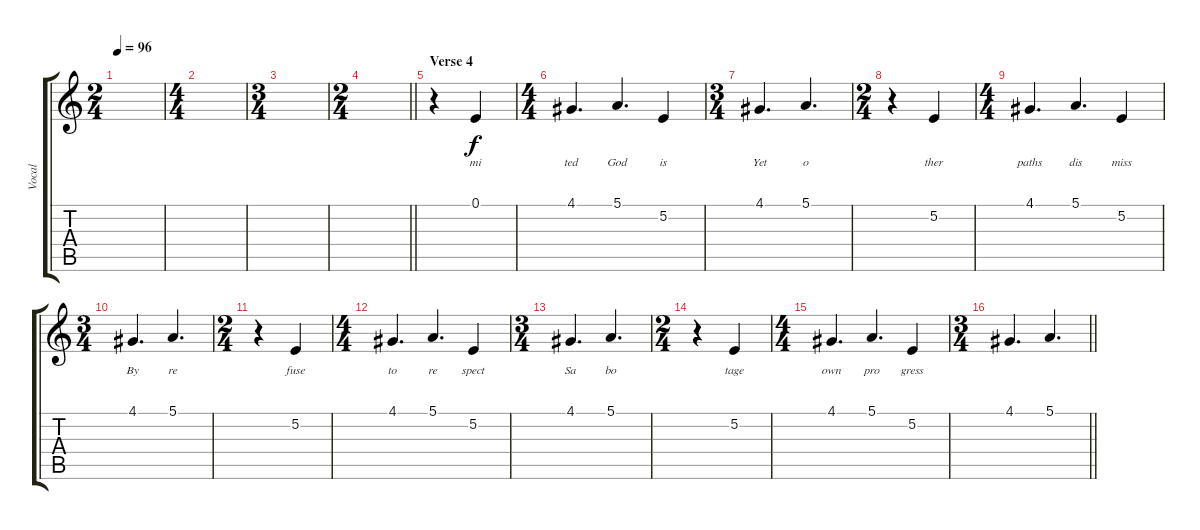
\track ("Vocal" "Vocal") {instrument acousticgrandpiano}
\staff {score tabs}
\tuning (E4 B3 G3 D3 A2 E2) {hide}
\ts (2 4)
\tempo 96
\clef g2
\ks c
|
\ts (4 4)
|
\ts (3 4)
|
\ts (2 4)
\barLineRight lightlight
|
\section ("" "Verse 4")
r.4 0.1.4{lyrics (0 "mi") lyrics (1 "") lyrics (2 "") lyrics (3 "") lyrics (4 "")} |
\ts (4 4)
4.1.4{d lyrics (0 "ted") lyrics (1 "") lyrics (2 "") lyrics (3 "") lyrics (4 "")} 5.1.4{d lyrics (0 "God") lyrics (1 "") lyrics (2 "") lyrics (3 "") lyrics (4 "")} 5.2.4{lyrics (0 "is") lyrics (1 "") lyrics (2 "") lyrics (3 "") lyrics (4 "")} |
\ts (3 4)
4.1.4{d lyrics (0 "Yet") lyrics (1 "") lyrics (2 "") lyrics (3 "") lyrics (4 "")} 5.1.4{d lyrics (0 "o") lyrics (1 "") lyrics (2 "") lyrics (3 "") lyrics (4 "")} |
\ts (2 4)
r.4 5.2.4{lyrics (0 "ther") lyrics (1 "") lyrics (2 "") lyrics (3 "") lyrics (4 "")} |
\ts (4 4)
4.1.4{d lyrics (0 "paths") lyrics (1 "") lyrics (2 "") lyrics (3 "") lyrics (4 "")} 5.1.4{d lyrics (0 "dis") lyrics (1 "") lyrics (2 "") lyrics (3 "") lyrics (4 "")} 5.2.4{lyrics (0 "miss") lyrics (1 "") lyrics (2 "") lyrics (3 "") lyrics (4 "")} |
\ts (3 4)
4.1.4{d lyrics (0 "By") lyrics (1 "") lyrics (2 "") lyrics (3 "") lyrics (4 "")} 5.1.4{d lyrics (0 "re") lyrics (1 "") lyrics (2 "") lyrics (3 "") lyrics (4 "")} |
\ts (2 4)
r.4 5.2.4{lyrics (0 "fuse") lyrics (1 "") lyrics (2 "") lyrics (3 "") lyrics (4 "")} |
\ts (4 4)
4.1.4{d lyrics (0 "to") lyrics (1 "") lyrics (2 "") lyrics (3 "") lyrics (4 "")} 5.1.4{d lyrics (0 "re") lyrics (1 "") lyrics (2 "") lyrics (3 "") lyrics (4 "")} 5.2.4{lyrics (0 "spect") lyrics (1 "") lyrics (2 "") lyrics (3 "") lyrics (4 "")} |
\ts (3 4)
4.1.4{d lyrics (0 "Sa") lyrics (1 "") lyrics (2 "") lyrics (3 "") lyrics (4 "")} 5.1.4{d lyrics (0 "bo") lyrics (1 "") lyrics (2 "") lyrics (3 "") lyrics (4 "")} |
\ts (2 4)
r.4 5.2.4{lyrics (0 "tage") lyrics (1 "") lyrics (2 "") lyrics (3 "") lyrics (4 "")} |
\ts (4 4)
4.1.4{d lyrics (0 "own") lyrics (1 "") lyrics (2 "") lyrics (3 "") lyrics (4 "")} 5.1.4{d lyrics (0 "pro") lyrics (1 "") lyrics (2 "") lyrics (3 "") lyrics (4 "")} 5.2.4{lyrics (0 "gress") lyrics (1 "") lyrics (2 "") lyrics (3 "") lyrics (4 "")} |
\ts (3 4)
\barLineRight lightlight
4.1.4{d} 5.1.4{d}
